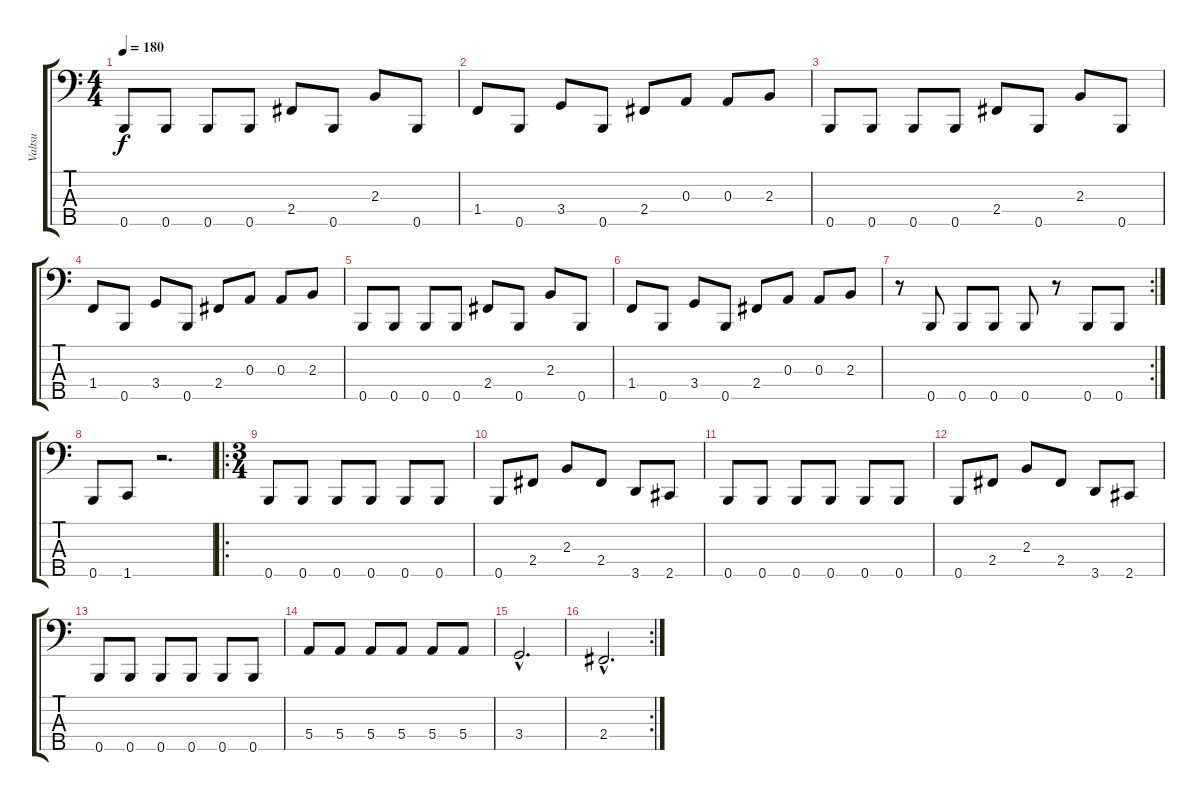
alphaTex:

\track ("Valtsu" "Valtsu") {instrument electricbasspick}
\staff {score tabs}
\tuning (G2 D2 A1 E1 B0) {hide}
\ts (4 4)
\tempo 180
\clef f4
\ks c
0.5.8{dy f} 0.5.8 0.5.8 0.5.8 2.4.8 0.5.8 2.3.8 0.5.8 |
1.4.8 0.5.8 3.4.8 0.5.8 2.4.8 0.3.8 0.3.8 2.3.8 |
0.5.8 0.5.8 0.5.8 0.5.8 2.4.8 0.5.8 2.3.8 0.5.8 |
1.4.8 0.5.8 3.4.8 0.5.8 2.4.8 0.3.8 0.3.8 2.3.8 |
0.5.8 0.5.8 0.5.8 0.5.8 2.4.8 0.5.8 2.3.8 0.5.8 |
1.4.8 0.5.8 3.4.8 0.5.8 2.4.8 0.3.8 0.3.8 2.3.8 |
\rc 2
r.8 0.5.8 0.5.8 0.5.8 0.5.8 r.8 0.5.8 0.5.8 |
0.5.8 1.5.8 r.2{d} |
\ro
\ts (3 4)
0.5.8 0.5.8 0.5.8 0.5.8 0.5.8 0.5.8 |
0.5.8 2.4.8 2.3.8 2.4.8 3.5.8 2.5.8 |
0.5.8 0.5.8 0.5.8 0.5.8 0.5.8 0.5.8 |
0.5.8 2.4.8 2.3.8 2.4.8 3.5.8 2.5.8 |
0.5.8 0.5.8 0.5.8 0.5.8 0.5.8 0.5.8 |
5.4.8 5.4.8 5.4.8 5.4.8 5.4.8 5.4.8 |
3.4{hac}.2{d} |
\rc 2
2.4{hac}.2{d}
